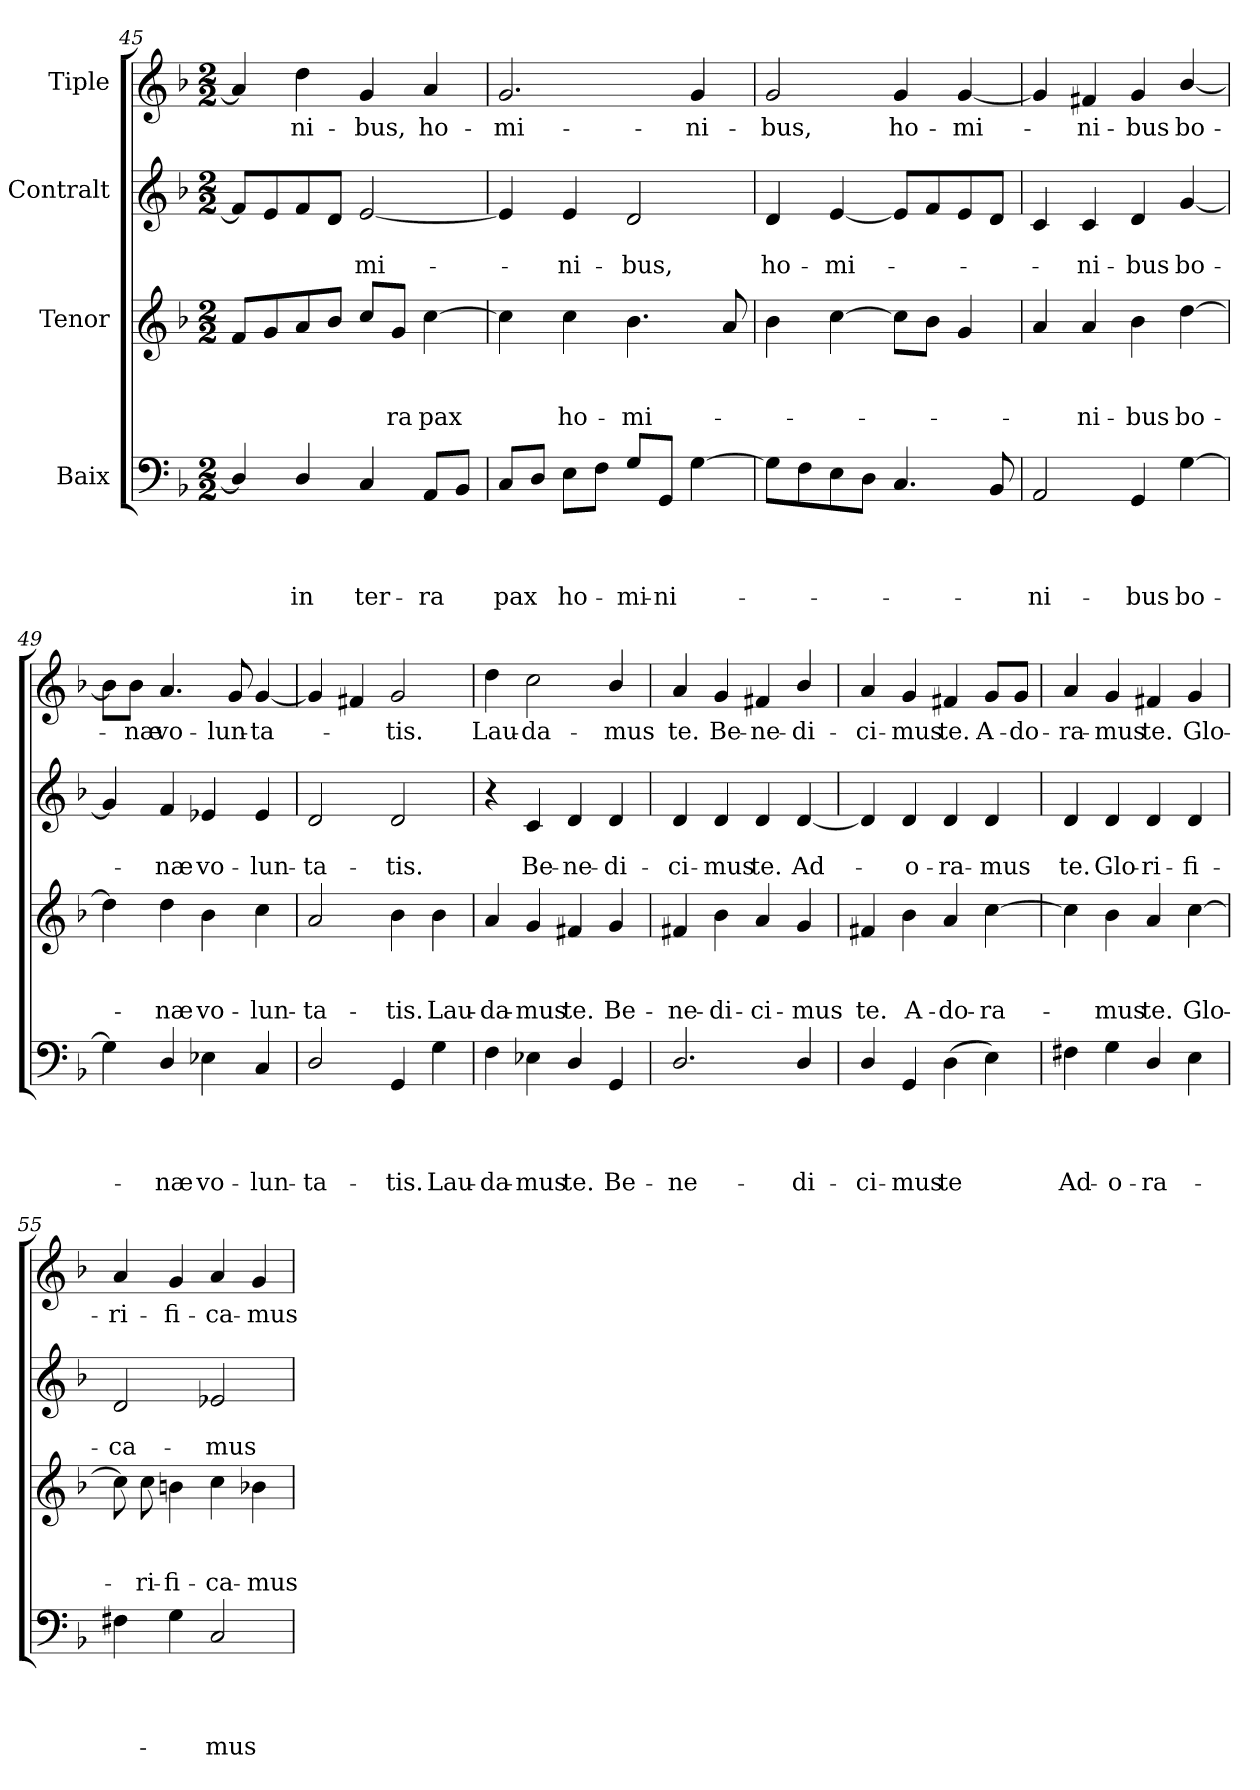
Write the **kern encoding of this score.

**kern	**text	**text	**text	**text	**kern	**text	**text	**text	**kern	**text	**text	**kern	**text
*part4	*part4	*part4	*part4	*part4	*part3	*part3	*part3	*part3	*part2	*part2	*part2	*part1	*part1
*staff4	*staff4	*staff4	*staff4	*staff4	*staff3	*staff3	*staff3	*staff3	*staff2	*staff2	*staff2	*staff1	*staff1
*I"Baix	*	*	*	*	*I"Tenor	*	*	*	*I"Contralt	*	*	*I"Tiple	*
*clefF4	*	*	*	*	*clefG2	*	*	*	*clefG2	*	*	*clefG2	*
*k[b-]	*	*	*	*	*k[b-]	*	*	*	*k[b-]	*	*	*k[b-]	*
*F:	*	*	*	*	*F:	*	*	*	*F:	*	*	*F:	*
*M2/2	*	*	*	*	*M2/2	*	*	*	*M2/2	*	*	*M2/2	*
=45	=45	=45	=45	=45	=45	=45	=45	=45	=45	=45	=45	=45	=45
4D/]	.	.	.	.	8f/L	.	.	.	8f/L]	.	.	4a/]	.
.	.	.	.	.	8g/	.	.	.	8e/	.	.	.	.
!	!	!	!	!LO:LY:b	!	!	!	!	!	!	!	!	!LO:LY:b
4D/	.	.	.	in	8a/	.	.	.	8f/	.	.	4dd\	-ni-
.	.	.	.	.	8b-/J	.	.	.	8d/J	.	.	.	.
!	!	!	!	!LO:LY:b	!	!	!	!	!	!	!LO:LY:b	!	!LO:LY:b
4C/	.	.	.	ter-	8cc/L	.	.	.	[<2e/	.	-mi-	4g/	-bus,
!	!	!	!	!	!	!	!	!LO:LY:b	!	!	!	!	!
.	.	.	.	.	8g/J	.	.	-ra	.	.	.	.	.
!	!	!	!	!LO:LY:b	!	!	!	!LO:LY:b	!	!	!	!	!LO:LY:b
8AA/L	.	.	.	-ra	[>4cc\	.	.	pax	.	.	.	4a/	ho-
8BB-/J	.	.	.	.	.	.	.	.	.	.	.	.	.
=46	=46	=46	=46	=46	=46	=46	=46	=46	=46	=46	=46	=46	=46
!	!	!	!	!LO:LY:b	!	!	!	!	!	!	!	!	!LO:LY:b
8C/L	.	.	.	pax	4cc\]	.	.	.	4e/]	.	.	2.g/	-mi-
8D/J	.	.	.	.	.	.	.	.	.	.	.	.	.
!	!	!	!	!LO:LY:b	!	!	!	!LO:LY:b	!	!	!LO:LY:b	!	!
8E\L	.	.	.	ho-	4cc\	.	.	ho-	4e/	.	-ni-	.	.
8F\J	.	.	.	.	.	.	.	.	.	.	.	.	.
!	!	!	!	!LO:LY:b	!	!	!	!LO:LY:b	!	!	!LO:LY:b	!	!
8G/L	.	.	.	-mi-	4.b-\	.	.	-mi-	2d/	.	-bus,	.	.
!	!	!	!	!LO:LY:b	!	!	!	!	!	!	!	!	!
8GG/J	.	.	.	-ni-	.	.	.	.	.	.	.	.	.
!	!	!	!	!	!	!	!	!	!	!	!	!	!LO:LY:b
[>4G\	.	.	.	.	.	.	.	.	.	.	.	4g/	-ni-
.	.	.	.	.	8a/	.	.	.	.	.	.	.	.
=47	=47	=47	=47	=47	=47	=47	=47	=47	=47	=47	=47	=47	=47
!	!	!	!	!	!	!	!	!	!	!	!LO:LY:b	!	!LO:LY:b
8G\L]	.	.	.	.	4b-\	.	.	.	4d/	.	ho-	2g/	-bus,
8F\	.	.	.	.	.	.	.	.	.	.	.	.	.
!	!	!	!	!	!	!	!	!	!	!	!LO:LY:b	!	!
8E\	.	.	.	.	[>4cc\	.	.	.	[<4e/	.	-mi-	.	.
8D\J	.	.	.	.	.	.	.	.	.	.	.	.	.
!	!	!	!	!	!	!	!	!	!	!	!	!	!LO:LY:b
4.C/	.	.	.	.	8cc\L]	.	.	.	8e/L]	.	.	4g/	ho-
.	.	.	.	.	8b-\J	.	.	.	8f/	.	.	.	.
!	!	!	!	!	!	!	!	!	!	!	!	!	!LO:LY:b
.	.	.	.	.	4g/	.	.	.	8e/	.	.	[<4g/	-mi-
8BB-/	.	.	.	.	.	.	.	.	8d/J	.	.	.	.
!!LO:LB:g=z
=48	=48	=48	=48	=48	=48	=48	=48	=48	=48	=48	=48	=48	=48
!	!	!	!	!LO:LY:b	!	!	!	!	!	!	!	!	!
2AA/	.	.	.	-ni-	4a/	.	.	.	4c/	.	.	4g/]	.
!	!	!	!	!	!	!	!	!LO:LY:b	!	!	!LO:LY:b	!	!LO:LY:b
.	.	.	.	.	4a/	.	.	-ni-	4c/	.	-ni-	4f#X/	-ni-
!	!	!	!	!LO:LY:b	!	!	!	!LO:LY:b	!	!	!LO:LY:b	!	!LO:LY:b
4GG/	.	.	.	-bus	4b-\	.	.	-bus	4d/	.	-bus	4g/	-bus
!	!	!	!	!LO:LY:b	!	!	!	!LO:LY:b	!	!	!LO:LY:b	!	!LO:LY:b
[>4G\	.	.	.	bo-	[>4dd\	.	.	bo-	[<4g/	.	bo-	[<4b-/	bo-
=49	=49	=49	=49	=49	=49	=49	=49	=49	=49	=49	=49	=49	=49
4G\]	.	.	.	.	4dd\]	.	.	.	4g/]	.	.	8b-\L]	.
!	!	!	!	!	!	!	!	!	!	!	!	!	!LO:LY:b
.	.	.	.	.	.	.	.	.	.	.	.	8b-\J	-næ
!	!	!	!	!LO:LY:b	!	!	!	!LO:LY:b	!	!	!LO:LY:b	!	!LO:LY:b
4D/	.	.	.	-næ	4dd\	.	.	-næ	4f/	.	-næ	4.a/	vo-
!	!	!	!	!LO:LY:b	!	!	!	!LO:LY:b	!	!	!LO:LY:b	!	!
4E-X\	.	.	.	vo-	4b-\	.	.	vo-	4e-X/	.	vo-	.	.
!	!	!	!	!	!	!	!	!	!	!	!	!	!LO:LY:b
.	.	.	.	.	.	.	.	.	.	.	.	8g/	-lun-
!	!	!	!	!LO:LY:b	!	!	!	!LO:LY:b	!	!	!LO:LY:b	!	!LO:LY:b
4C/	.	.	.	-lun-	4cc\	.	.	-lun-	4e-/	.	-lun-	[<4g/	-ta-
=50	=50	=50	=50	=50	=50	=50	=50	=50	=50	=50	=50	=50	=50
!	!	!	!	!LO:LY:b	!	!	!	!LO:LY:b	!	!	!LO:LY:b	!	!
2D/	.	.	.	-ta-	2a/	.	.	-ta-	2d/	.	-ta-	4g/]	.
.	.	.	.	.	.	.	.	.	.	.	.	4f#X/	.
!	!	!	!	!LO:LY:b	!	!	!	!LO:LY:b	!	!	!LO:LY:b	!	!LO:LY:b
4GG/	.	.	.	-tis.	4b-\	.	.	-tis.	2d/	.	-tis.	2g/	-tis.
!	!	!	!	!LO:LY:b	!	!	!	!LO:LY:b	!	!	!	!	!
4G\	.	.	.	Lau-	4b-\	.	.	Lau-	.	.	.	.	.
=51	=51	=51	=51	=51	=51	=51	=51	=51	=51	=51	=51	=51	=51
!	!	!	!	!LO:LY:b	!	!	!	!LO:LY:b	!	!	!	!	!LO:LY:b
4F\	.	.	.	-da-	4a/	.	.	-da-	4r	.	.	4dd\	Lau-
!	!	!	!	!LO:LY:b	!	!	!	!LO:LY:b	!	!	!LO:LY:b	!	!LO:LY:b
4E-X\	.	.	.	-mus	4g/	.	.	-mus	4c/	.	Be-	2cc\	-da-
!	!	!	!	!LO:LY:b	!	!	!	!LO:LY:b	!	!	!LO:LY:b	!	!
4D/	.	.	.	te.	4f#X/	.	.	te.	4d/	.	-ne-	.	.
!	!	!	!	!LO:LY:b	!	!	!	!LO:LY:b	!	!	!LO:LY:b	!	!LO:LY:b
4GG/	.	.	.	Be-	4g/	.	.	Be-	4d/	.	-di-	4b-/	-mus
=52	=52	=52	=52	=52	=52	=52	=52	=52	=52	=52	=52	=52	=52
!	!	!	!	!LO:LY:b	!	!	!	!LO:LY:b	!	!	!LO:LY:b	!	!LO:LY:b
2.D/	.	.	.	-ne-	4f#X/	.	.	-ne-	4d/	.	-ci-	4a/	te.
!	!	!	!	!	!	!	!	!LO:LY:b	!	!	!LO:LY:b	!	!LO:LY:b
.	.	.	.	.	4b-\	.	.	-di-	4d/	.	-mus	4g/	Be-
!	!	!	!	!	!	!	!	!LO:LY:b	!	!	!LO:LY:b	!	!LO:LY:b
.	.	.	.	.	4a/	.	.	-ci-	4d/	.	te.	4f#X/	-ne-
!	!	!	!	!LO:LY:b	!	!	!	!LO:LY:b	!	!	!LO:LY:b	!	!LO:LY:b
4D/	.	.	.	-di-	4g/	.	.	-mus	[<4d/	.	Ad-	4b-/	-di-
=53	=53	=53	=53	=53	=53	=53	=53	=53	=53	=53	=53	=53	=53
!	!	!	!	!LO:LY:b	!	!	!	!LO:LY:b	!	!	!	!	!LO:LY:b
4D/	.	.	.	-ci-	4f#X/	.	.	te.	4d/]	.	.	4a/	-ci-
!	!	!	!	!LO:LY:b	!	!	!	!LO:LY:b	!	!	!LO:LY:b	!	!LO:LY:b
4GG/	.	.	.	-mus	4b-\	.	.	A-	4d/	.	-o-	4g/	-mus
!	!	!	!	!LO:LY:b	!	!	!	!LO:LY:b	!	!	!LO:LY:b	!	!LO:LY:b
(>4D\	.	.	.	te	4a/	.	.	-do-	4d/	.	-ra-	4f#X/	te.
!	!	!	!	!	!	!	!	!LO:LY:b	!	!	!LO:LY:b	!	!LO:LY:b
4E\)	.	.	.	.	[>4cc\	.	.	-ra-	4d/	.	-mus	8g/L	A-
!	!	!	!	!	!	!	!	!	!	!	!	!	!LO:LY:b
.	.	.	.	.	.	.	.	.	.	.	.	8g/J	-do-
!!LO:LB:g=z
=54	=54	=54	=54	=54	=54	=54	=54	=54	=54	=54	=54	=54	=54
!	!	!	!	!LO:LY:b	!	!	!	!	!	!	!LO:LY:b	!	!LO:LY:b
4F#X\	.	.	.	Ad-	4cc\]	.	.	.	4d/	.	te.	4a/	-ra-
!	!	!	!	!LO:LY:b	!	!	!	!LO:LY:b	!	!	!LO:LY:b	!	!LO:LY:b
4G\	.	.	.	-o-	4b-\	.	.	-mus	4d/	.	Glo-	4g/	-mus
!	!	!	!	!LO:LY:b	!	!	!	!LO:LY:b	!	!	!LO:LY:b	!	!LO:LY:b
4D/	.	.	.	-ra-	4a/	.	.	te.	4d/	.	-ri-	4f#X/	te.
!	!	!	!	!	!	!	!	!LO:LY:b	!	!	!LO:LY:b	!	!LO:LY:b
4E\	.	.	.	.	[>4cc\	.	.	Glo-	4d/	.	-fi-	4g/	Glo-
=55	=55	=55	=55	=55	=55	=55	=55	=55	=55	=55	=55	=55	=55
!	!	!	!	!	!	!	!	!	!	!	!LO:LY:b	!	!LO:LY:b
4F#X\	.	.	.	.	8cc\]	.	.	.	2d/	.	-ca-	4a/	-ri-
!	!	!	!	!	!	!	!	!LO:LY:b	!	!	!	!	!
.	.	.	.	.	8cc\	.	.	-ri-	.	.	.	.	.
!	!	!	!	!	!	!	!	!LO:LY:b	!	!	!	!	!LO:LY:b
4G\	.	.	.	.	4bn\	.	.	-fi-	.	.	.	4g/	-fi-
!	!	!	!	!LO:LY:b	!	!	!	!LO:LY:b	!	!	!LO:LY:b	!	!LO:LY:b
2C/	.	.	.	-mus	4cc\	.	.	-ca-	2e-X/	.	-mus	4a/	-ca-
!	!	!	!	!	!	!	!	!LO:LY:b	!	!	!	!	!LO:LY:b
.	.	.	.	.	4b-X\	.	.	-mus	.	.	.	4g/	-mus
=	=	=	=	=	=	=	=	=	=	=	=	=	=
*-	*-	*-	*-	*-	*-	*-	*-	*-	*-	*-	*-	*-	*-
